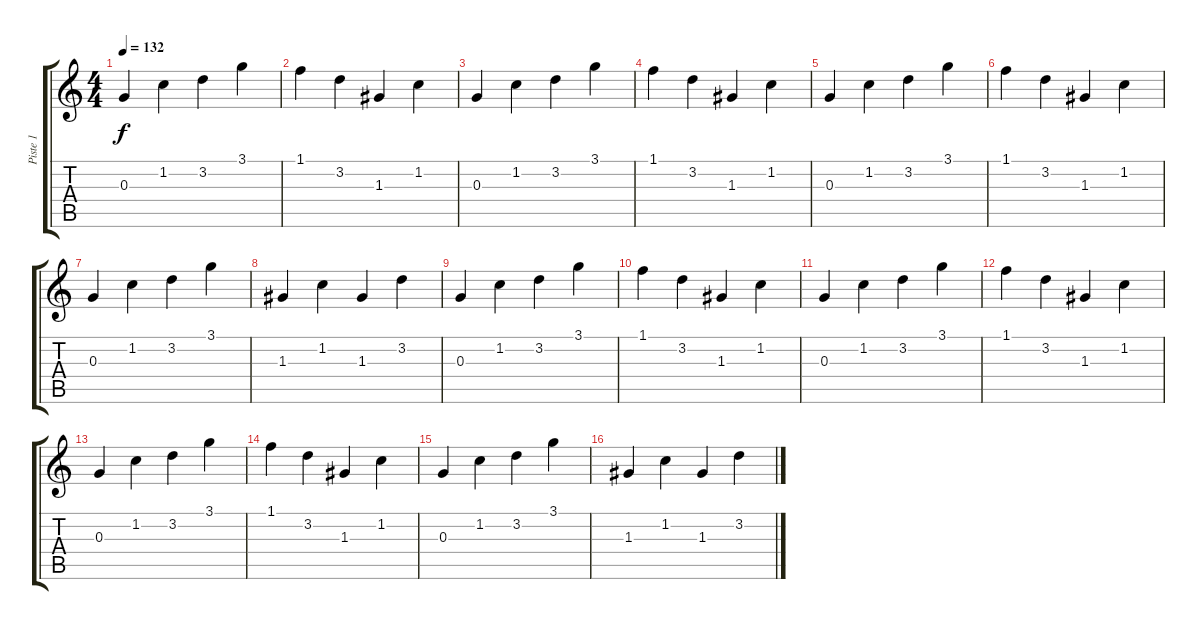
\track ("Piste 1" "Piste 1") {instrument musicbox}
\staff {score tabs}
\tuning (E5 B4 G4 D4 A3 E3) {hide}
\ts (4 4)
\tempo 132
\clef g2
\ks c
0.3.4{dy f instrument musicbox} 1.2.4 3.2.4 3.1.4 |
1.1.4 3.2.4 1.3.4 1.2.4 |
0.3.4 1.2.4 3.2.4 3.1.4 |
1.1.4 3.2.4 1.3.4 1.2.4 |
0.3.4 1.2.4 3.2.4 3.1.4 |
1.1.4 3.2.4 1.3.4 1.2.4 |
0.3.4 1.2.4 3.2.4 3.1.4 |
1.3.4 1.2.4 1.3.4 3.2.4 |
0.3.4 1.2.4 3.2.4 3.1.4 |
1.1.4 3.2.4 1.3.4 1.2.4 |
0.3.4 1.2.4 3.2.4 3.1.4 |
1.1.4 3.2.4 1.3.4 1.2.4 |
0.3.4 1.2.4 3.2.4 3.1.4 |
1.1.4 3.2.4 1.3.4 1.2.4 |
0.3.4 1.2.4 3.2.4 3.1.4 |
1.3.4 1.2.4 1.3.4 3.2.4
